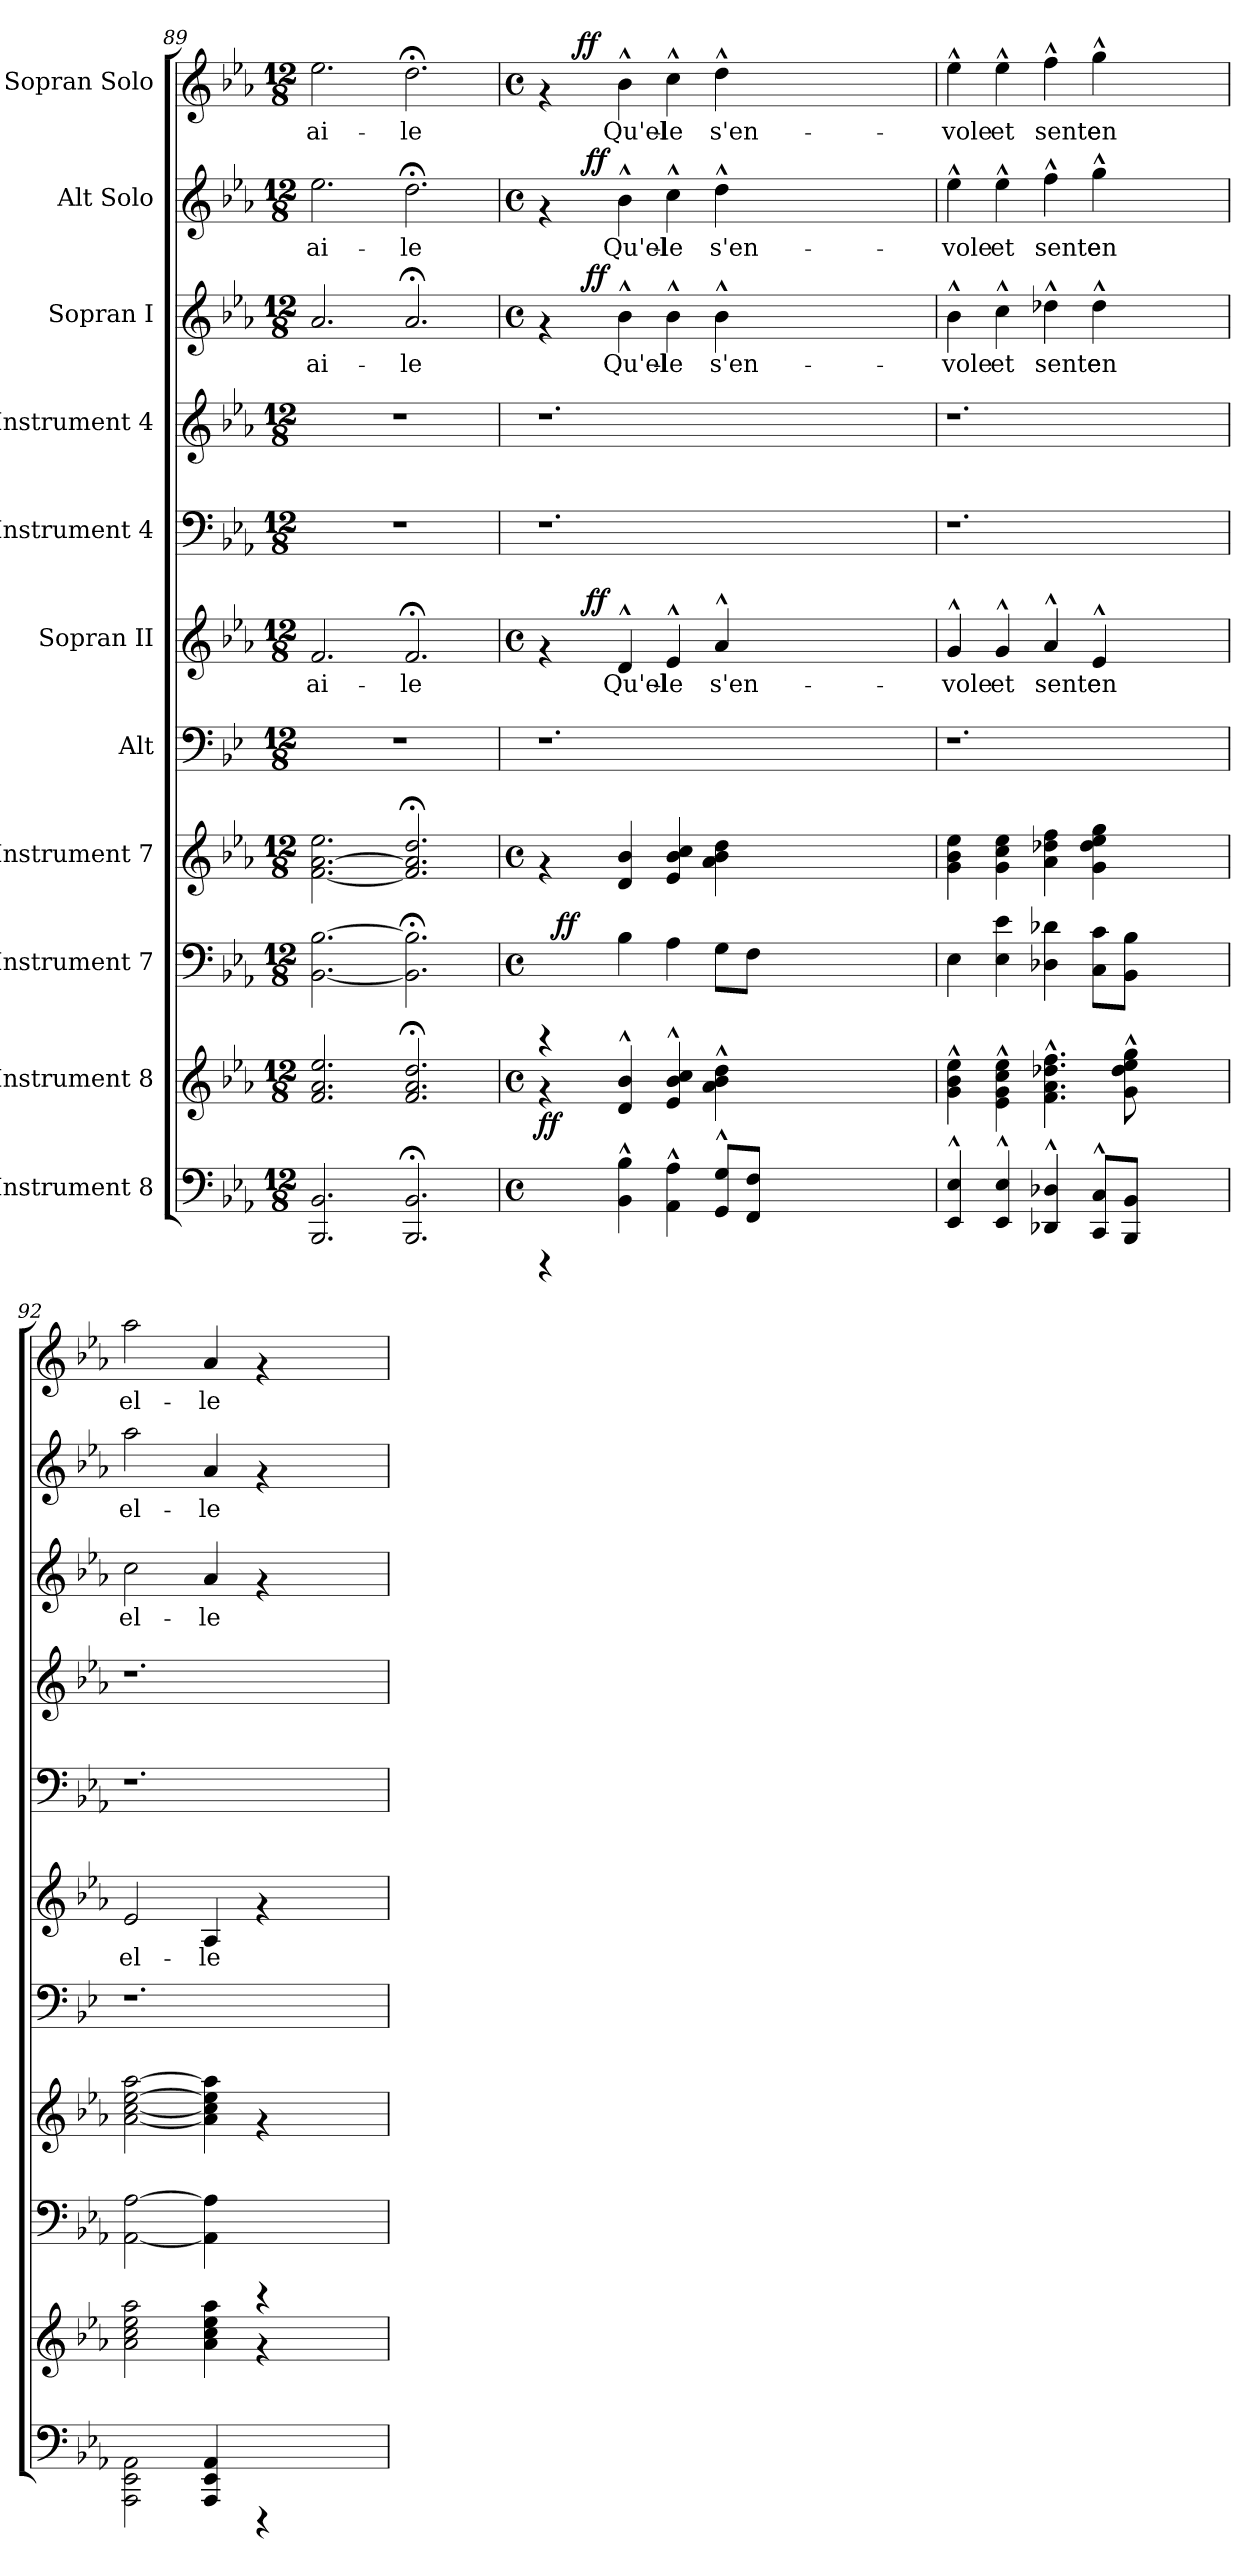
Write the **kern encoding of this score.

**kern	**kern	**dynam	**kern	**dynam	**kern	**kern	**kern	**text	**dynam	**kern	**kern	**kern	**text	**dynam	**kern	**text	**dynam	**kern	**text	**dynam
*part11	*part10	*part10	*part9	*part9	*part8	*part7	*part6	*part6	*part6	*part5	*part4	*part3	*part3	*part3	*part2	*part2	*part2	*part1	*part1	*part1
*staff11	*staff10	*staff10	*staff9	*staff9	*staff8	*staff7	*staff6	*staff6	*staff6	*staff5	*staff4	*staff3	*staff3	*staff3	*staff2	*staff2	*staff2	*staff1	*staff1	*staff1
*I"Instrument 8	*I"Instrument 8	*	*I"Instrument 7	*	*I"Instrument 7	*I"Alt	*I"Sopran II	*	*	*I"Instrument 4	*I"Instrument 4	*I"Sopran I	*	*	*I"Alt Solo	*	*	*I"Sopran Solo	*	*
*clefF4	*clefG2	*	*clefF4	*	*clefG2	*clefF4	*clefG2	*	*	*clefF4	*clefG2	*clefG2	*	*	*clefG2	*	*	*clefG2	*	*
*k[b-e-a-]	*k[b-e-a-]	*	*k[b-e-a-]	*	*k[b-e-a-]	*k[b-e-]	*k[b-e-a-]	*	*	*k[b-e-a-]	*k[b-e-a-]	*k[b-e-a-]	*	*	*k[b-e-a-]	*	*	*k[b-e-a-]	*	*
*E-:	*E-:	*	*E-:	*	*E-:	*B-:	*E-:	*	*	*E-:	*E-:	*E-:	*	*	*E-:	*	*	*E-:	*	*
*M12/8	*M12/8	*	*M12/8	*	*M12/8	*M12/8	*M12/8	*	*	*M12/8	*M12/8	*M12/8	*	*	*M12/8	*	*	*M12/8	*	*
=89	=89	=89	=89	=89	=89	=89	=89	=89	=89	=89	=89	=89	=89	=89	=89	=89	=89	=89	=89	=89
!	!	!	!	!	!	!	!	!LO:LY:b:cj	!	!	!	!	!LO:LY:b:cj	!	!	!LO:LY:b:cj	!	!	!LO:LY:b:cj	!
2.BBB-/ 2.BB-/	2.a-/ 2.f/ 2.ee-/	.	[<2.BB-\ [>2.B-\	.	[>2.a-\ [<2.f\ 2.ee-\	1.r	2.f/	ai-	.	1.r	1.r	2.a-/	ai-	.	2.ee-\	ai-	.	2.ee-\	ai-	.
!	!	!	!	!	!	!	!	!LO:LY:b:cj	!	!	!	!	!LO:LY:b:cj	!	!	!LO:LY:b:cj	!	!	!LO:LY:b:cj	!
2.BB-/;< 2.BBB-/;<	2.a-/;< 2.f/;< 2.dd/;<	.	2.B-\];< 2.BB-\];<	.	2.a-/];< 2.f/];< 2.dd/;<	.	2.f;</	-le	.	.	.	2.a-;</	-le	.	2.dd;<\	-le	.	2.dd;<\	-le	.
!!LO:PB:g=z
=90	=90	=90	=90	=90	=90	=90	=90	=90	=90	=90	=90	=90	=90	=90	=90	=90	=90	=90	=90	=90
*M4/4	*M4/4	*	*M4/4	*	*M4/4	*	*M4/4	*	*	*	*	*M4/4	*	*	*M4/4	*	*	*M4/4	*	*
*met(c)	*met(c)	*	*met(c)	*	*met(c)	*	*met(c)	*	*	*	*	*met(c)	*	*	*met(c)	*	*	*met(c)	*	*
!	!	!	!	!	!	!	!	!	!	!	!	!	!	!	!	!	!	!LO:TX:a:t=Largo	!	!
!	!	!LO:DY:b	!	!	!	!	!	!	!	!	!	!	!	!	!	!	!	!	!	!
*	*	*	*^	*	*	*	*^	*	*	*	*	*^	*	*	*^	*	*	*^	*	*
4rCCC	4rf	ff	4rCCC	32.ryy	.	4rf	1.r	4rf	8ryy	.	.	1.r	1.r	4rf	8ryy	.	.	4rf	8ryy	.	.	4rf	16..ryy	.	.
!	!	!	!	!	!LO:DY:a	!	!	!	!	!	!	!	!	!	!	!	!	!	!	!	!	!	!	!	!
.	.	.	.	1ryy	ff	.	.	.	.	.	.	.	.	.	.	.	.	.	.	.	.	.	.	.	.
!	!	!	!	!	!	!	!	!	!	!	!	!	!	!	!	!	!	!	!	!	!	!	!	!	!LO:DY:a
.	.	.	.	.	.	.	.	.	.	.	.	.	.	.	.	.	.	.	.	.	.	.	1ryy	.	ff
!	!	!	!	!	!	!	!	!	!	!	!LO:DY:a	!	!	!	!	!	!LO:DY:a	!	!	!	!LO:DY:a	!	!	!	!
.	.	.	.	.	.	.	.	.	1ryy	.	ff	.	.	.	1ryy	.	ff	.	1ryy	.	ff	.	.	.	.
!	!	!	!	!	!	!	!	!	!	!LO:LY:b:cj	!	!	!	!	!	!LO:LY:b:cj	!	!	!	!LO:LY:b:cj	!	!	!	!LO:LY:b:cj	!
4B-\^^> 4BB-\^^>	4d/^^> 4b-/^^>	.	4B-\	.	.	4b-/ 4d/	.	4d^^>/	.	Qu'el-	.	.	.	4b-^^>\	.	Qu'el-	.	4b-^^>\	.	Qu'el-	.	4b-^^>\	.	Qu'el-	.
!	!	!	!	!	!	!	!	!	!	!LO:LY:b:cj	!	!	!	!	!	!LO:LY:b:cj	!	!	!	!LO:LY:b:cj	!	!	!	!LO:LY:b:cj	!
4AA-\^^> 4A-\^^>	4b-/^^> 4e-/^^> 4cc/^^>	.	4A-\	.	.	4b-/ 4e-/ 4cc/	.	4e-^^>/	.	-le	.	.	.	4b-^^>\	.	-le	.	4cc^^>\	.	-le	.	4cc^^>\	.	-le	.
!	!	!	!	!	!	!	!	!	!	!LO:LY:b:cj	!	!	!	!	!	!LO:LY:b:cj	!	!	!	!LO:LY:b:cj	!	!	!	!LO:LY:b:cj	!
8G/^^> 8GG/^^>L	4dd\^^> 4a-\^^> 4b-\^^>	.	8G\L	.	.	4dd\ 4a-\ 4b-\	.	4a-^^>/	.	s'en-	.	.	.	4b-^^>\	.	s'en-	.	4dd^^>\	.	s'en-	.	4dd^^>\	.	s'en-	.
8FF/ 8F/J	.	.	8F\J	.	.	.	.	.	.	.	.	.	.	.	.	.	.	.	.	.	.	.	.	.	.
2ryy	2ryy	.	2ryy	.	.	2ryy	.	2ryy	.	.	.	.	.	2ryy	.	.	.	2ryy	.	.	.	2ryy	.	.	.
.	.	.	.	4ryy	.	.	.	.	.	.	.	.	.	.	.	.	.	.	.	.	.	.	.	.	.
.	.	.	.	.	.	.	.	.	.	.	.	.	.	.	.	.	.	.	.	.	.	.	4ryy	.	.
.	.	.	.	.	.	.	.	.	4.ryy	.	.	.	.	.	4.ryy	.	.	.	4.ryy	.	.	.	.	.	.
.	.	.	.	8ryy	.	.	.	.	.	.	.	.	.	.	.	.	.	.	.	.	.	.	.	.	.
.	.	.	.	.	.	.	.	.	.	.	.	.	.	.	.	.	.	.	.	.	.	.	8ryy	.	.
.	.	.	.	16ryy	.	.	.	.	.	.	.	.	.	.	.	.	.	.	.	.	.	.	.	.	.
.	.	.	.	64ryy	.	.	.	.	.	.	.	.	.	.	.	.	.	.	.	.	.	.	64ryy	.	.
=91	=91	=91	=91	=91	=91	=91	=91	=91	=91	=91	=91	=91	=91	=91	=91	=91	=91	=91	=91	=91	=91	=91	=91	=91	=91
!	!	!	!	!	!	!	!	!	!	!LO:LY:b:cj	!	!	!	!	!	!LO:LY:b:cj	!	!	!	!LO:LY:b:cj	!	!	!	!LO:LY:b:cj	!
*	*	*	*	*	*	*	*	*	*	*	*	*	*	*v	*v	*	*	*	*	*	*	*v	*v	*	*
*	*	*	*v	*v	*	*	*	*v	*v	*	*	*	*	*	*	*	*v	*v	*	*	*	*	*
4EE-/^^> 4E-/^^>	4ee-\^^> 4b-\^^> 4g\^^>	.	4E-\	.	4ee-\ 4b-\ 4g\	1.r	4g^^>/	-vole	.	1.r	1.r	4b-^^>\	-vole	.	4ee-^^>\	-vole	.	4ee-^^>\	-vole	.
!	!	!	!	!	!	!	!	!LO:LY:b:cj	!	!	!	!	!LO:LY:b:cj	!	!	!LO:LY:b:cj	!	!	!LO:LY:b:cj	!
4E-/^^> 4EE-/^^>	4ee-\^^> 4g\^^> 4e-\^^> 4cc\^^>	.	4E-\ 4e-\	.	4cc\ 4g\ 4ee-\	.	4g^^>/	et	.	.	.	4cc^^>\	et	.	4ee-^^>\	et	.	4ee-^^>\	et	.
!	!	!	!	!	!	!	!	!LO:LY:b:cj	!	!	!	!	!LO:LY:b:cj	!	!	!LO:LY:b:cj	!	!	!LO:LY:b:cj	!
4DD-X/^^> 4D-X/^^>	4.ff\^^> 4.dd-X\^^> 4.f\^^> 4.a-\^^>	.	4d-X\ 4D-X\	.	4ff\ 4a-\ 4dd-X\	.	4a-^^>/	sente	.	.	.	4dd-X^^>\	sente	.	4ff^^>\	sente	.	4ff^^>\	sente	.
!	!	!	!	!	!	!	!	!LO:LY:b:cj	!	!	!	!	!LO:LY:b:cj	!	!	!LO:LY:b:cj	!	!	!LO:LY:b:cj	!
8C/^^> 8CC/^^>L	.	.	8c\ 8C\L	.	4gg\ 4ee-\ 4dd-\ 4g\	.	4e-^^>/	en	.	.	.	4dd-^^>\	en	.	4gg^^>\	en	.	4gg^^>\	en	.
8BB-/ 8BBB-/J	8gg\^^> 8ee-\^^> 8dd-\^^> 8g\^^>	.	8BB-\ 8B-\J	.	.	.	.	.	.	.	.	.	.	.	.	.	.	.	.	.
2ryy	2ryy	.	2ryy	.	2ryy	.	2ryy	.	.	.	.	2ryy	.	.	2ryy	.	.	2ryy	.	.
=92	=92	=92	=92	=92	=92	=92	=92	=92	=92	=92	=92	=92	=92	=92	=92	=92	=92	=92	=92	=92
!	!	!	!	!	!	!	!	!LO:LY:b:cj	!	!	!	!	!LO:LY:b:cj	!	!	!LO:LY:b:cj	!	!	!LO:LY:b:cj	!
2EE-\ 2AAA-\ 2AA-\	2aa-\ 2ee-\ 2cc\ 2a-\	.	[>2A-\ [<2AA-\	.	[>2aa-\ [>2ee-\ [<2cc\ [<2a-\	1.r	2e-/	el-	.	1.r	1.r	2cc\	el-	.	2aa-\	el-	.	2aa-\	el-	.
!	!	!	!	!	!	!	!	!LO:LY:b:cj	!	!	!	!	!LO:LY:b:cj	!	!	!LO:LY:b:cj	!	!	!LO:LY:b:cj	!
4AA-/ 4EE-/ 4AAA-/	4aa-\ 4ee-\ 4cc\ 4a-\	.	4AA-\] 4A-\]	.	4aa-\] 4ee-\] 4a-\] 4cc\]	.	4A-/	-le	.	.	.	4a-/	-le	.	4a-/	-le	.	4a-/	-le	.
4rCCC	4rf	.	4rCCC	.	4rf	.	4rf	.	.	.	.	4rf	.	.	4rf	.	.	4rf	.	.
2ryy	2ryy	.	2ryy	.	2ryy	.	2ryy	.	.	.	.	2ryy	.	.	2ryy	.	.	2ryy	.	.
=	=	=	=	=	=	=	=	=	=	=	=	=	=	=	=	=	=	=	=	=
*-	*-	*-	*-	*-	*-	*-	*-	*-	*-	*-	*-	*-	*-	*-	*-	*-	*-	*-	*-	*-
